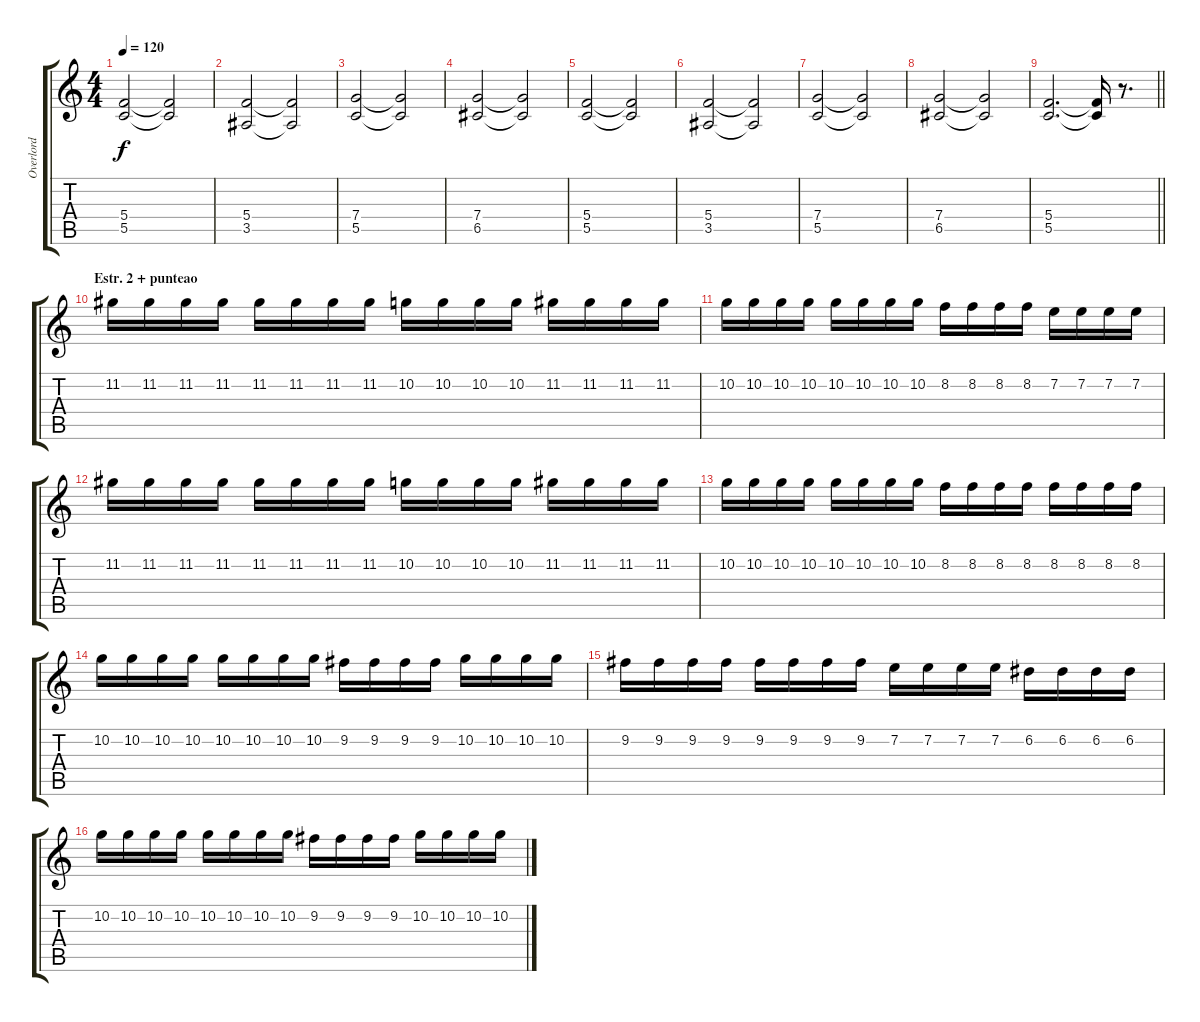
\track ("Overlord" "Overlord") {instrument distortionguitar}
\staff {score tabs}
\tuning (D4 A3 F3 C3 G2 D2) {hide}
\ts (4 4)
\tempo 120
\clef g2
\ks c
(5.4 5.5).2{dy f} (5.4{t} 5.5{t}).2 |
(5.4 3.5).2 (5.4{t} 3.5{t}).2 |
(7.4 5.5).2 (7.4{t} 5.5{t}).2 |
(7.4 6.5).2 (7.4{t} 6.5{t}).2 |
(5.4 5.5).2 (5.4{t} 5.5{t}).2 |
(5.4 3.5).2 (5.4{t} 3.5{t}).2 |
(7.4 5.5).2 (7.4{t} 5.5{t}).2 |
(7.4 6.5).2 (7.4{t} 6.5{t}).2 |
\barLineRight lightlight
(5.4 5.5).2{d} (5.4{t} 5.5{t}).16 r.8{d} |
\section ("" "Estr. 2 + punteao")
11.2.16 11.2.16 11.2.16 11.2.16 11.2.16 11.2.16 11.2.16 11.2.16 10.2.16 10.2.16 10.2.16 10.2.16 11.2.16 11.2.16 11.2.16 11.2.16 |
10.2.16 10.2.16 10.2.16 10.2.16 10.2.16 10.2.16 10.2.16 10.2.16 8.2.16 8.2.16 8.2.16 8.2.16 7.2.16 7.2.16 7.2.16 7.2.16 |
11.2.16 11.2.16 11.2.16 11.2.16 11.2.16 11.2.16 11.2.16 11.2.16 10.2.16 10.2.16 10.2.16 10.2.16 11.2.16 11.2.16 11.2.16 11.2.16 |
10.2.16 10.2.16 10.2.16 10.2.16 10.2.16 10.2.16 10.2.16 10.2.16 8.2.16 8.2.16 8.2.16 8.2.16 8.2.16 8.2.16 8.2.16 8.2.16 |
10.2.16 10.2.16 10.2.16 10.2.16 10.2.16 10.2.16 10.2.16 10.2.16 9.2.16 9.2.16 9.2.16 9.2.16 10.2.16 10.2.16 10.2.16 10.2.16 |
9.2.16 9.2.16 9.2.16 9.2.16 9.2.16 9.2.16 9.2.16 9.2.16 7.2.16 7.2.16 7.2.16 7.2.16 6.2.16 6.2.16 6.2.16 6.2.16 |
10.2.16 10.2.16 10.2.16 10.2.16 10.2.16 10.2.16 10.2.16 10.2.16 9.2.16 9.2.16 9.2.16 9.2.16 10.2.16 10.2.16 10.2.16 10.2.16
